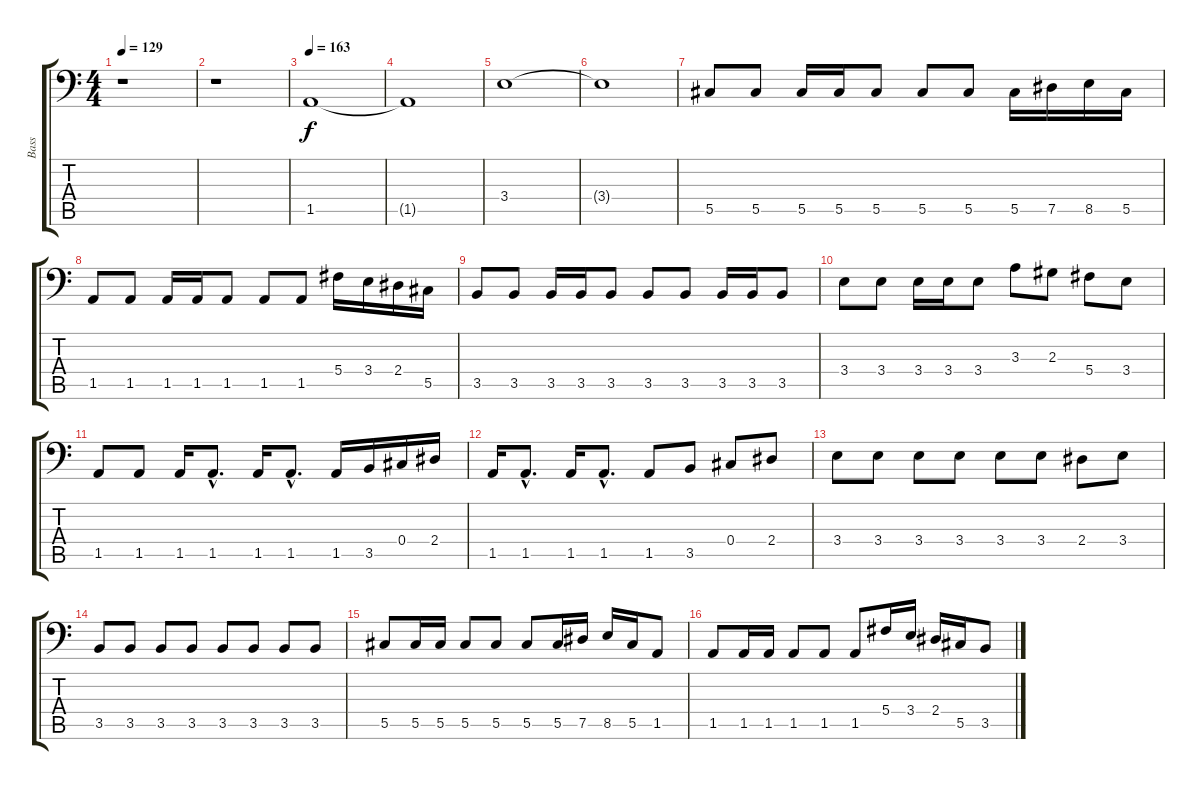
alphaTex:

\track ("Bass" "Bass") {instrument electricbassfinger}
\staff {score tabs}
\tuning (Eb3 Bb2 Gb2 Db2 Ab1 Eb1) {hide}
\ts (4 4)
\tempo 129
\clef f4
\ks c
r.1{dy f} |
r.1 |
\tempo 163
1.5.1 |
1.5{t}.1 |
3.4.1 |
3.4{t}.1 |
5.5.8{volume 16 balance 8} 5.5.8 5.5.16 5.5.16 5.5.8 5.5.8 5.5.8 5.5.16 7.5.16 8.5.16 5.5.16 |
1.5.8 1.5.8 1.5.16 1.5.16 1.5.8 1.5.8 1.5.8 5.4.16 3.4.16 2.4.16 5.5.16 |
3.5.8 3.5.8 3.5.16 3.5.16 3.5.8 3.5.8 3.5.8 3.5.16 3.5.16 3.5.8 |
3.4.8 3.4.8 3.4.16 3.4.16 3.4.8 3.3.8 2.3.8 5.4.8 3.4.8 |
1.5.8 1.5.8 1.5.16 1.5{hac}.8{d} 1.5.16 1.5{hac}.8{d} 1.5.16 3.5.16 0.4.16 2.4.16 |
1.5.16 1.5{hac}.8{d} 1.5.16 1.5{hac}.8{d} 1.5.8 3.5.8 0.4.8 2.4.8 |
3.4.8 3.4.8 3.4.8 3.4.8 3.4.8 3.4.8 2.4.8 3.4.8 |
3.5.8 3.5.8 3.5.8 3.5.8 3.5.8 3.5.8 3.5.8 3.5.8 |
5.5.8 5.5.16 5.5.16 5.5.8 5.5.8 5.5.8 5.5.16 7.5.16 8.5.16 5.5.16 1.5.8 |
1.5.8 1.5.16 1.5.16 1.5.8 1.5.8 1.5.8 5.4.16 3.4.16 2.4.16 5.5.16 3.5.8
